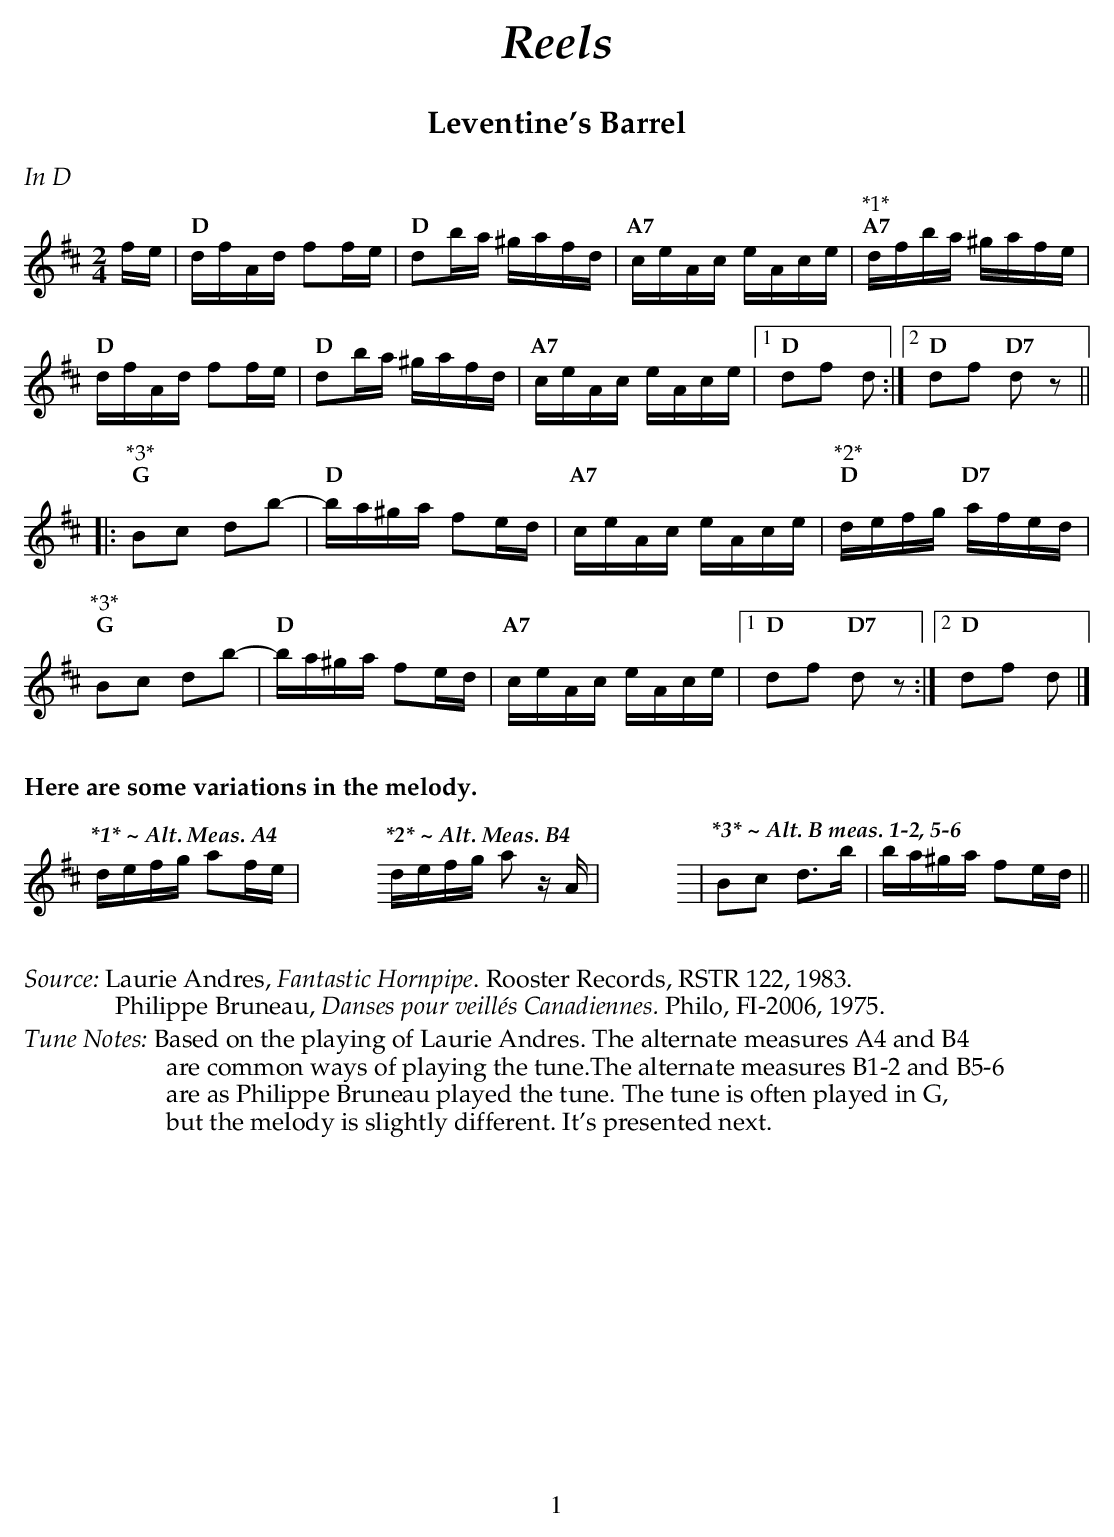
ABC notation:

X:1
T:Leventine's Barrel
U:s = !slide!
U:t = !trill!
M:2/4
L:1/16
K:D
%%text $2In D$0
fe|\
"D" dfAd f2fe     | "D" d2ba ^gafd | "A7" ceAc eAce | "^\*1*" "A7" dfba ^gafe |
"D" dfAd f2fe     | "D" d2ba ^gafd | "A7" ceAc eAce |1 "D" d2f2 d2  :|2 "D" d2f2 "D7" d2z2 ||
|: "^*3*" "G" B2c2 d2b2- | "D" ba^ga f2ed | "A7" ceAc eAce | "^*2*" "D" defg "D7" afed   |
"^*3*" "G" B2c2 d2b2-    | "D" ba^ga f2ed | "A7" ceAc eAce |1 "D" d2f2 "D7" d2z2  :|2 "D" d2f2 d2 |]
%%vskip 15
%%textfont Palatino-Bold 16
%%text Here are some variations in the melody.
%%vskip 10
"^*1* ~ Alt. Meas. A4" defg a2fe |\
"^*2* ~ Alt. Meas. B4" defg a2 zA |\
| "^*3* ~ Alt. B meas. 1-2, 5-6" B2c2 d2>b2 | ba^ga f2ed ||
